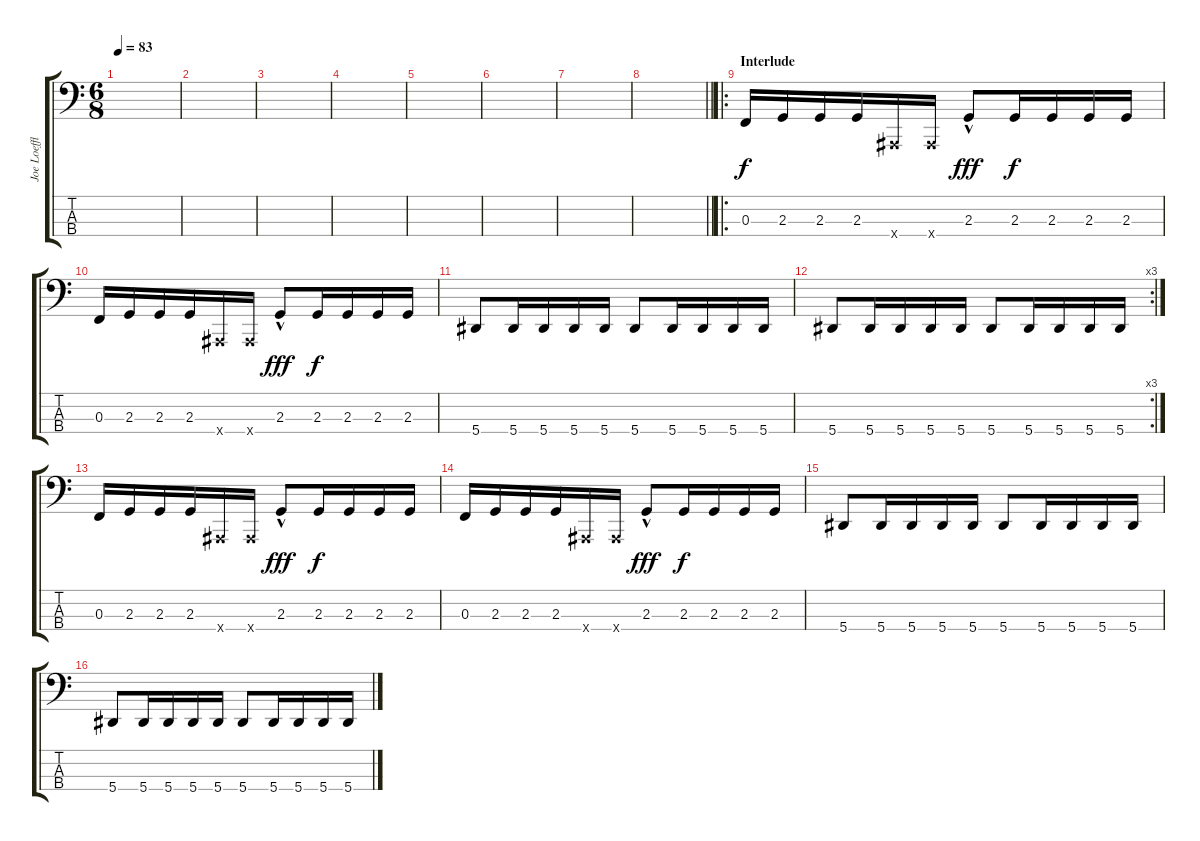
\track ("Joe Loeffler" "Joe Loeffl") {instrument electricbassfinger}
\staff {score tabs}
\tuning (Eb2 Bb1 F1 Bb0) {hide}
\ts (6 8)
\tempo 83
\clef f4
\ks c
|
|
|
|
|
|
|
\barLineRight lightlight
|
\ro
\section ("" "Interlude")
0.3.16 2.3.16 2.3.16 2.3.16 0.4{x}.16 0.4{x}.16 2.3{hac}.8{dy fff} 2.3.16{dy f} 2.3.16 2.3.16 2.3.16 |
0.3.16 2.3.16 2.3.16 2.3.16 0.4{x}.16 0.4{x}.16 2.3{hac}.8{dy fff} 2.3.16{dy f} 2.3.16 2.3.16 2.3.16 |
5.4.8 5.4.16 5.4.16 5.4.16 5.4.16 5.4.8 5.4.16 5.4.16 5.4.16 5.4.16 |
\rc 3
5.4.8 5.4.16 5.4.16 5.4.16 5.4.16 5.4.8 5.4.16 5.4.16 5.4.16 5.4.16 |
0.3.16 2.3.16 2.3.16 2.3.16 0.4{x}.16 0.4{x}.16 2.3{hac}.8{dy fff} 2.3.16{dy f} 2.3.16 2.3.16 2.3.16 |
0.3.16 2.3.16 2.3.16 2.3.16 0.4{x}.16 0.4{x}.16 2.3{hac}.8{dy fff} 2.3.16{dy f} 2.3.16 2.3.16 2.3.16 |
5.4.8 5.4.16 5.4.16 5.4.16 5.4.16 5.4.8 5.4.16 5.4.16 5.4.16 5.4.16 |
5.4.8 5.4.16 5.4.16 5.4.16 5.4.16 5.4.8 5.4.16 5.4.16 5.4.16 5.4.16
